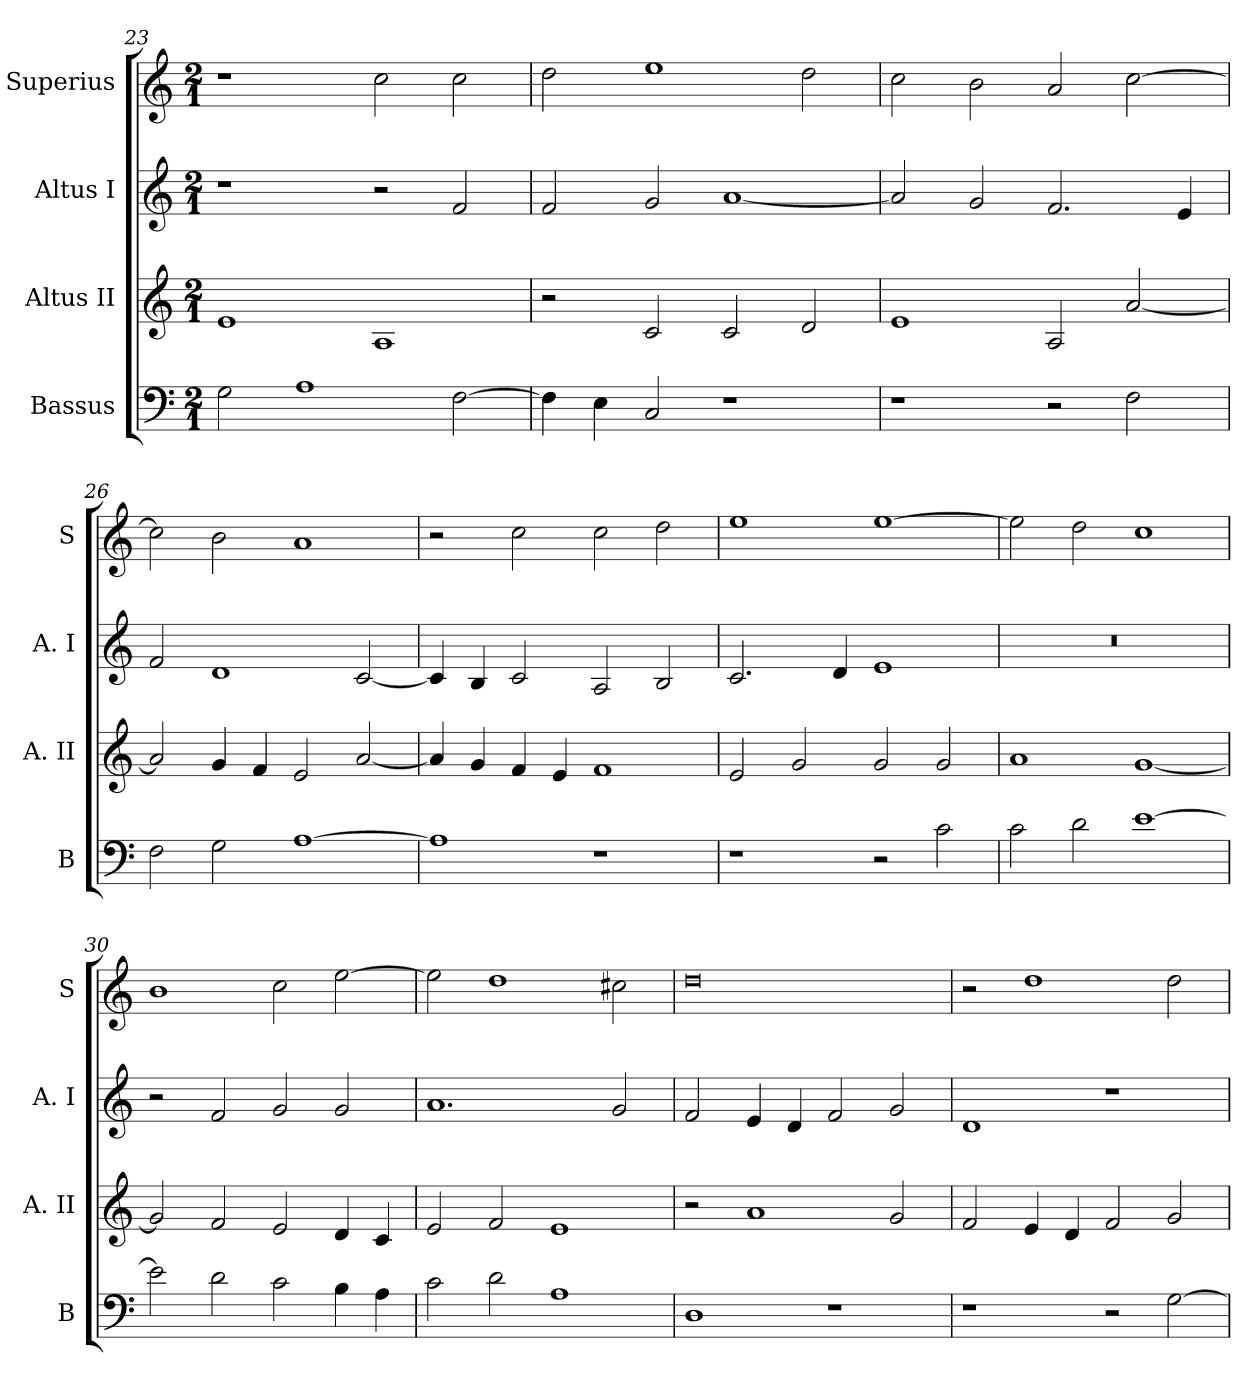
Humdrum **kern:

**kern	**kern	**kern	**kern
*part4	*part3	*part2	*part1
*staff4	*staff3	*staff2	*staff1
*I"Bassus	*I"Altus II	*I"Altus I	*I"Superius
*I'B	*I'A. II	*I'A. I	*I'S
*clefF4	*clefG2	*clefG2	*clefG2
*k[]	*k[]	*k[]	*k[]
*C:	*C:	*C:	*C:
*M2/1	*M2/1	*M2/1	*M2/1
=23	=23	=23	=23
2G	1e	1r	1r
1A	.	.	.
.	1A	2r	2cc
[2F	.	2f	2cc
=24	=24	=24	=24
4F]	2r	2f	2dd
4E	.	.	.
2C	2c	2g	1ee
1r	2c	[1a	.
.	2d	.	2dd
=25	=25	=25	=25
1r	1e	2a]	2cc
.	.	2g	2b
2r	2A	2.f	2a
2F	[2a	.	[2cc
.	.	4e	.
=26	=26	=26	=26
2F	2a]	2f	2cc]
2G	4g	1d	2b
.	4f	.	.
[1A	2e	.	1a
.	[2a	[2c	.
=27	=27	=27	=27
1A]	4a]	4c]	2r
.	4g	4B	.
.	4f	2c	2cc
.	4e	.	.
1r	1f	2A	2cc
.	.	2B	2dd
=28	=28	=28	=28
1r	2e	2.c	1ee
.	2g	.	.
.	.	4d	.
2r	2g	1e	[1ee
2c	2g	.	.
=29	=29	=29	=29
2c	1a	0r	2ee]
2d	.	.	2dd
[1e	[1g	.	1cc
=30	=30	=30	=30
2e]	2g]	2r	1b
2d	2f	2f	.
2c	2e	2g	2cc
4B	4d	2g	[2ee
4A	4c	.	.
=31	=31	=31	=31
2c	2e	1.a	2ee]
2d	2f	.	1dd
1A	1e	.	.
.	.	2g	2cc#X
=32	=32	=32	=32
1D	2r	2f	0dd
.	1a	4e	.
.	.	4d	.
1r	.	2f	.
.	2g	2g	.
=33	=33	=33	=33
1r	2f	1d	2r
.	4e	.	1dd
.	4d	.	.
2r	2f	1r	.
[2G	2g	.	2dd
=	=	=	=
*-	*-	*-	*-
